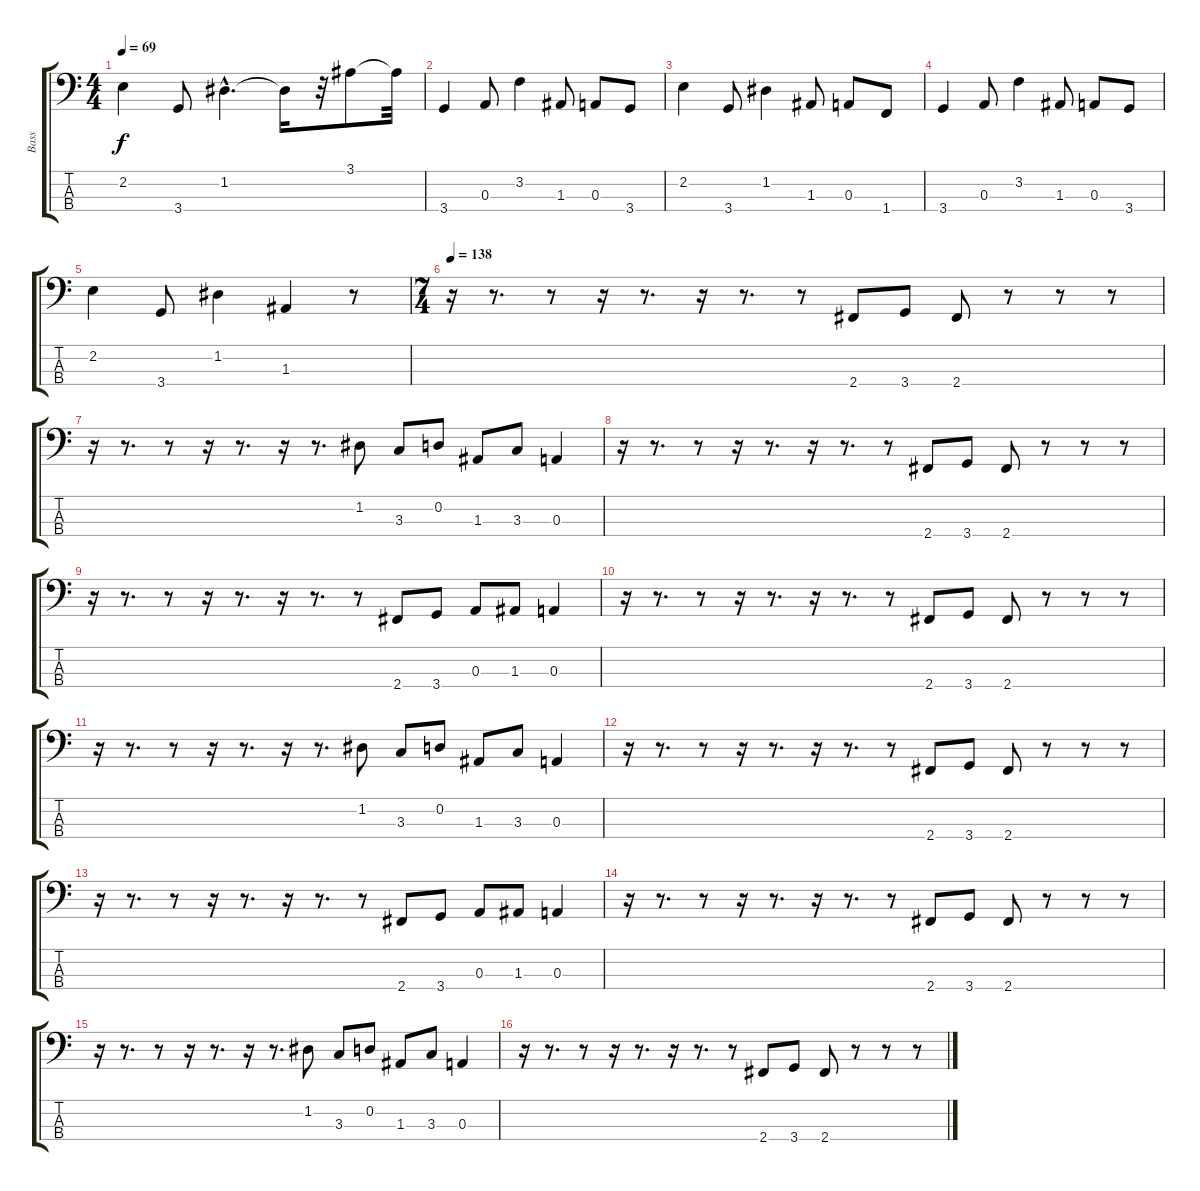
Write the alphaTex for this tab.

\track ("Bass" "Bass") {instrument electricbassfinger}
\staff {score tabs}
\tuning (G2 D2 A1 E1) {hide}
\ts (4 4)
\tempo 69
\clef f4
\ks c
2.2.4{dy f} 3.4.8 1.2{hac}.4{d} 1.2{t}.16 r.32 3.1.8 3.1{t}.32 |
3.4.4 0.3.8 3.2.4 1.3.8 0.3.8 3.4.8 |
2.2.4 3.4.8 1.2.4 1.3.8 0.3.8 1.4.8 |
3.4.4 0.3.8 3.2.4 1.3.8 0.3.8 3.4.8 |
2.2.4 3.4.8 1.2.4 1.3.4 r.8 |
\ts (7 4)
\tempo 138
r.16 r.8{d} r.8 r.16 r.8{d} r.16 r.8{d} r.8 2.4.8 3.4.8 2.4.8 r.8 r.8 r.8 |
r.16 r.8{d} r.8 r.16 r.8{d} r.16 r.8{d} 1.2.8 3.3.8 0.2.8 1.3.8 3.3.8 0.3.4 |
r.16 r.8{d} r.8 r.16 r.8{d} r.16 r.8{d} r.8 2.4.8 3.4.8 2.4.8 r.8 r.8 r.8 |
r.16 r.8{d} r.8 r.16 r.8{d} r.16 r.8{d} r.8 2.4.8 3.4.8 0.3.8 1.3.8 0.3.4 |
r.16 r.8{d} r.8 r.16 r.8{d} r.16 r.8{d} r.8 2.4.8 3.4.8 2.4.8 r.8 r.8 r.8 |
r.16 r.8{d} r.8 r.16 r.8{d} r.16 r.8{d} 1.2.8 3.3.8 0.2.8 1.3.8 3.3.8 0.3.4 |
r.16 r.8{d} r.8 r.16 r.8{d} r.16 r.8{d} r.8 2.4.8 3.4.8 2.4.8 r.8 r.8 r.8 |
r.16 r.8{d} r.8 r.16 r.8{d} r.16 r.8{d} r.8 2.4.8 3.4.8 0.3.8 1.3.8 0.3.4 |
r.16 r.8{d} r.8 r.16 r.8{d} r.16 r.8{d} r.8 2.4.8 3.4.8 2.4.8 r.8 r.8 r.8 |
r.16 r.8{d} r.8 r.16 r.8{d} r.16 r.8{d} 1.2.8 3.3.8 0.2.8 1.3.8 3.3.8 0.3.4 |
r.16 r.8{d} r.8 r.16 r.8{d} r.16 r.8{d} r.8 2.4.8 3.4.8 2.4.8 r.8 r.8 r.8
